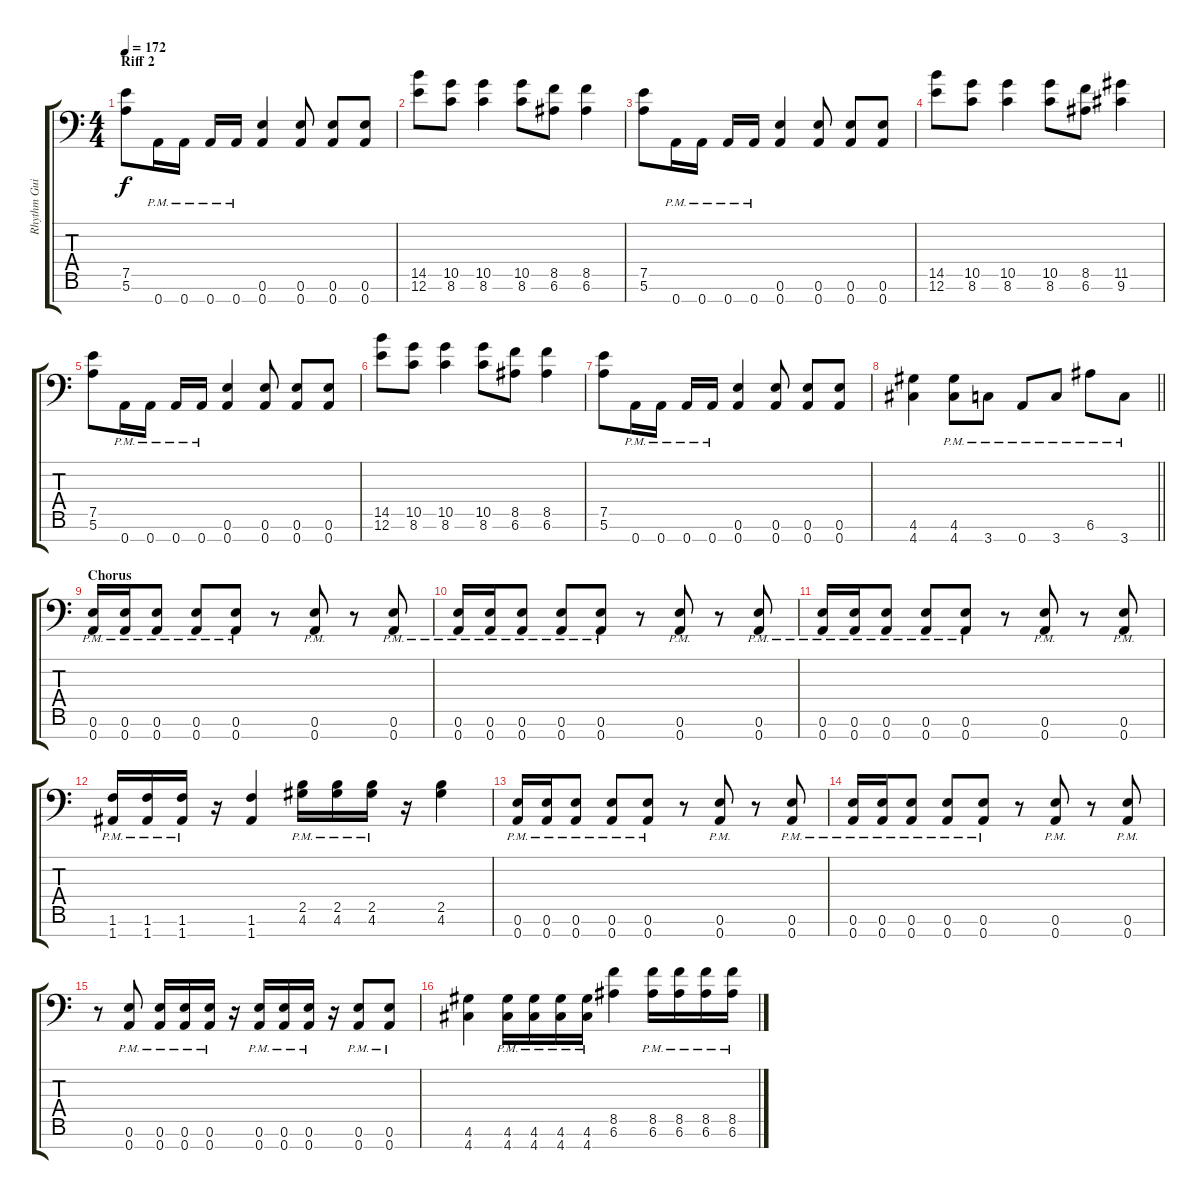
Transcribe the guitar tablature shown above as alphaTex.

\track ("Rhythm Guitar 2" "Rhythm Gui") {instrument overdrivenguitar}
\staff {score tabs}
\tuning (E4 B3 G3 D3 A2 E2 A1) {hide}
\ts (4 4)
\section ("" "Riff 2")
\tempo 172
\clef f4
\ks c
(7.5 5.6).8{dy f} 0.7{pm}.16 0.7{pm}.16 0.7{pm}.16 0.7{pm}.16 (0.6 0.7).4 (0.6 0.7).8 (0.6 0.7).8 (0.6 0.7).8 |
(14.5 12.6).8 (10.5 8.6).8 (10.5 8.6).4 (10.5 8.6).8 (8.5 6.6).8 (8.5 6.6).4 |
(7.5 5.6).8 0.7{pm}.16 0.7{pm}.16 0.7{pm}.16 0.7{pm}.16 (0.6 0.7).4 (0.6 0.7).8 (0.6 0.7).8 (0.6 0.7).8 |
(14.5 12.6).8 (10.5 8.6).8 (10.5 8.6).4 (10.5 8.6).8 (8.5 6.6).8 (11.5 9.6).4 |
(7.5 5.6).8 0.7{pm}.16 0.7{pm}.16 0.7{pm}.16 0.7{pm}.16 (0.6 0.7).4 (0.6 0.7).8 (0.6 0.7).8 (0.6 0.7).8 |
(14.5 12.6).8 (10.5 8.6).8 (10.5 8.6).4 (10.5 8.6).8 (8.5 6.6).8 (8.5 6.6).4 |
(7.5 5.6).8 0.7{pm}.16 0.7{pm}.16 0.7{pm}.16 0.7{pm}.16 (0.6 0.7).4 (0.6 0.7).8 (0.6 0.7).8 (0.6 0.7).8 |
\barLineRight lightlight
(4.6 4.7).4 (4.6{pm} 4.7{pm}).8 3.7{pm}.8 0.7{pm}.8 3.7{pm}.8 6.6{pm}.8 3.7{pm}.8 |
\section ("" "Chorus")
(0.6{pm} 0.7{pm}).16 (0.6{pm} 0.7{pm}).16 (0.6{pm} 0.7{pm}).8 (0.6{pm} 0.7{pm}).8 (0.6{pm} 0.7{pm}).8 r.8 (0.6{pm} 0.7{pm}).8 r.8 (0.6{pm} 0.7{pm}).8 |
(0.6{pm} 0.7{pm}).16 (0.6{pm} 0.7{pm}).16 (0.6{pm} 0.7{pm}).8 (0.6{pm} 0.7{pm}).8 (0.6{pm} 0.7{pm}).8 r.8 (0.6{pm} 0.7{pm}).8 r.8 (0.6{pm} 0.7{pm}).8 |
(0.6{pm} 0.7{pm}).16 (0.6{pm} 0.7{pm}).16 (0.6{pm} 0.7{pm}).8 (0.6{pm} 0.7{pm}).8 (0.6{pm} 0.7{pm}).8 r.8 (0.6{pm} 0.7{pm}).8 r.8 (0.6{pm} 0.7{pm}).8 |
(1.6{pm} 1.7{pm}).16 (1.6{pm} 1.7{pm}).16 (1.6{pm} 1.7{pm}).16 r.16 (1.6 1.7).4 (2.5{pm} 4.6{pm}).16 (2.5{pm} 4.6{pm}).16 (2.5{pm} 4.6{pm}).16 r.16 (2.5 4.6).4 |
(0.6{pm} 0.7{pm}).16 (0.6{pm} 0.7{pm}).16 (0.6{pm} 0.7{pm}).8 (0.6{pm} 0.7{pm}).8 (0.6{pm} 0.7{pm}).8 r.8 (0.6{pm} 0.7{pm}).8 r.8 (0.6{pm} 0.7{pm}).8 |
(0.6{pm} 0.7{pm}).16 (0.6{pm} 0.7{pm}).16 (0.6{pm} 0.7{pm}).8 (0.6{pm} 0.7{pm}).8 (0.6{pm} 0.7{pm}).8 r.8 (0.6{pm} 0.7{pm}).8 r.8 (0.6{pm} 0.7{pm}).8 |
r.8 (0.6{pm} 0.7{pm}).8 (0.6{pm} 0.7{pm}).16 (0.6{pm} 0.7{pm}).16 (0.6{pm} 0.7{pm}).16 r.16 (0.6{pm} 0.7{pm}).16 (0.6{pm} 0.7).16 (0.6{pm} 0.7{pm}).16 r.16 (0.6{pm} 0.7{pm}).8 (0.6{pm} 0.7{pm}).8 |
(4.6 4.7).4 (4.6{pm} 4.7{pm}).16 (4.6{pm} 4.7{pm}).16 (4.6{pm} 4.7{pm}).16 (4.6{pm} 4.7{pm}).16 (8.5 6.6).4 (8.5{pm} 6.6{pm}).16 (8.5{pm} 6.6{pm}).16 (8.5{pm} 6.6{pm}).16 (8.5{pm} 6.6{pm}).16
